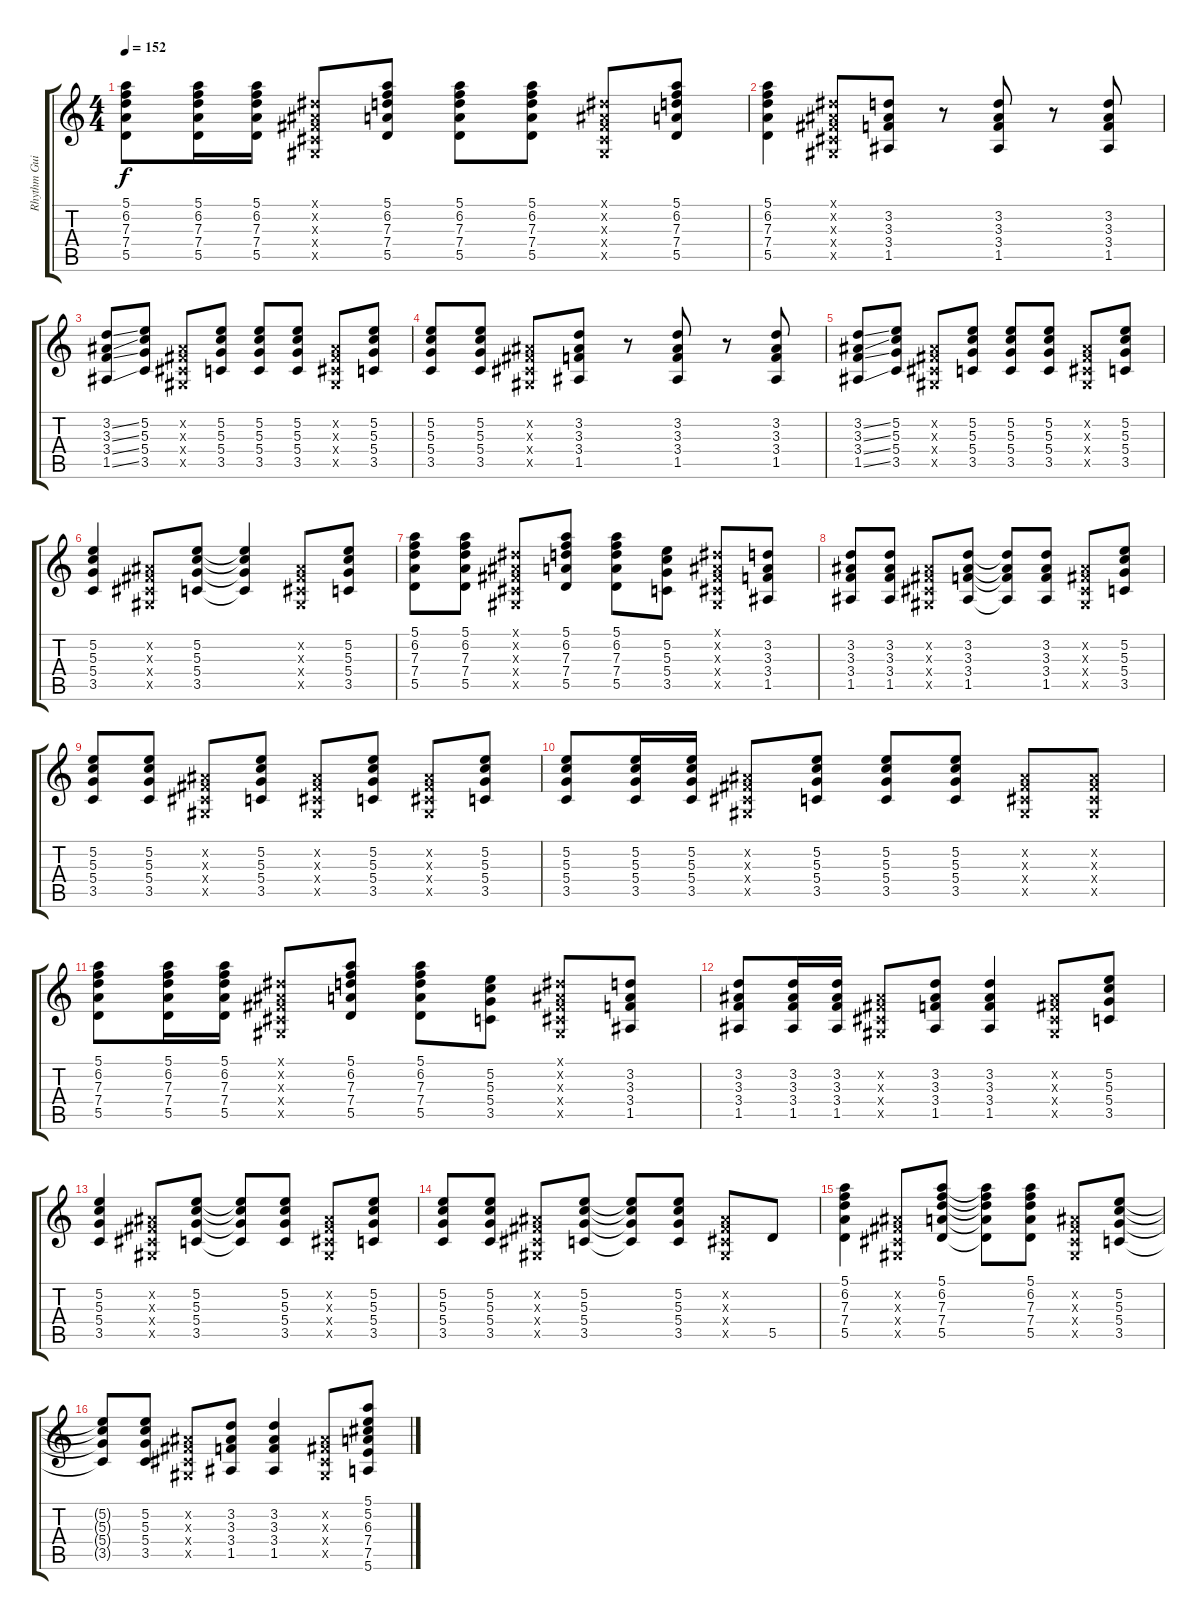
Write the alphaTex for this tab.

\track ("Rhythm Guitar" "Rhythm Gui") {instrument electricguitarjazz}
\staff {score tabs}
\tuning (E4 B3 G3 D3 A2 E2) {hide}
\ts (4 4)
\tempo 152
\clef g2
\ks c
(5.1 6.2 7.3 7.4 5.5).8{dy f} (5.1 6.2 7.3 7.4 5.5).16 (5.1 6.2 7.3 7.4 5.5).16 (-1.1{x} -1.2{x} -1.3{x} -1.4{x} -1.5{x}).8 (5.1 6.2 7.3 7.4 5.5).8 (5.1 6.2 7.3 7.4 5.5).8 (5.1 6.2 7.3 7.4 5.5).8 (-1.1{x} -1.2{x} -1.3{x} -1.4{x} -1.5{x}).8 (5.1 6.2 7.3 7.4 5.5).8 |
(5.1 6.2 7.3 7.4 5.5).4 (-1.1{x} -1.2{x} -1.3{x} -1.4{x} -1.5{x}).8 (3.2 3.3 3.4 1.5).8 r.8 (3.2 3.3 3.4 1.5).8 r.8 (3.2 3.3 3.4 1.5).8 |
(3.2{ss} 3.3{ss} 3.4{ss} 1.5{ss}).8 (5.2 5.3 5.4 3.5).8 (-1.2{x} -1.3{x} -1.4{x} -1.5{x}).8 (5.2 5.3 5.4 3.5).8 (5.2 5.3 5.4 3.5).8 (5.2 5.3 5.4 3.5).8 (-1.2{x} -1.3{x} -1.4{x} -1.5{x}).8 (5.2 5.3 5.4 3.5).8 |
(5.2 5.3 5.4 3.5).8 (5.2 5.3 5.4 3.5).8 (-1.2{x} -1.3{x} -1.4{x} -1.5{x}).8 (3.2 3.3 3.4 1.5).8 r.8 (3.2 3.3 3.4 1.5).8 r.8 (3.2 3.3 3.4 1.5).8 |
(3.2{ss} 3.3{ss} 3.4{ss} 1.5{ss}).8 (5.2 5.3 5.4 3.5).8 (-1.2{x} -1.3{x} -1.4{x} -1.5{x}).8 (5.2 5.3 5.4 3.5).8 (5.2 5.3 5.4 3.5).8 (5.2 5.3 5.4 3.5).8 (-1.2{x} -1.3{x} -1.4{x} -1.5{x}).8 (5.2 5.3 5.4 3.5).8 |
(5.2 5.3 5.4 3.5).4 (-1.2{x} -1.3{x} -1.4{x} -1.5{x}).8 (5.2 5.3 5.4 3.5).8 (5.2{t} 5.3{t} 5.4{t} 3.5{t}).4 (-1.2{x} -1.3{x} -1.4{x} -1.5{x}).8 (5.2 5.3 5.4 3.5).8 |
(5.1 6.2 7.3 7.4 5.5).8 (5.1 6.2 7.3 7.4 5.5).8 (-1.1{x} -1.2{x} -1.3{x} -1.4{x} -1.5{x}).8 (5.1 6.2 7.3 7.4 5.5).8 (5.1 6.2 7.3 7.4 5.5).8 (5.2 5.3 5.4 3.5).8 (-1.1{x} -1.2{x} -1.3{x} -1.4{x} -1.5{x}).8 (3.2 3.3 3.4 1.5).8 |
(3.2 3.3 3.4 1.5).8 (3.2 3.3 3.4 1.5).8 (-1.2{x} -1.3{x} -1.4{x} -1.5{x}).8 (3.2 3.3 3.4 1.5).8 (3.2{t} 3.3{t} 3.4{t} 1.5{t}).8 (3.2 3.3 3.4 1.5).8 (-1.2{x} -1.3{x} -1.4{x} -1.5{x}).8 (5.2 5.3 5.4 3.5).8 |
(5.2 5.3 5.4 3.5).8 (5.2 5.3 5.4 3.5).8 (-1.2{x} -1.3{x} -1.4{x} -1.5{x}).8 (5.2 5.3 5.4 3.5).8 (-1.2{x} -1.3{x} -1.4{x} -1.5{x}).8 (5.2 5.3 5.4 3.5).8 (-1.2{x} -1.3{x} -1.4{x} -1.5{x}).8 (5.2 5.3 5.4 3.5).8 |
(5.2 5.3 5.4 3.5).8 (5.2 5.3 5.4 3.5).16 (5.2 5.3 5.4 3.5).16 (-1.2{x} -1.3{x} -1.4{x} -1.5{x}).8 (5.2 5.3 5.4 3.5).8 (5.2 5.3 5.4 3.5).8 (5.2 5.3 5.4 3.5).8 (-1.2{x} -1.3{x} -1.4{x} -1.5{x}).8 (-1.2{x} -1.3{x} -1.4{x} -1.5{x}).8 |
(5.1 6.2 7.3 7.4 5.5).8 (5.1 6.2 7.3 7.4 5.5).16 (5.1 6.2 7.3 7.4 5.5).16 (-1.1{x} -1.2{x} -1.3{x} -1.4{x} -1.5{x}).8 (5.1 6.2 7.3 7.4 5.5).8 (5.1 6.2 7.3 7.4 5.5).8 (5.2 5.3 5.4 3.5).8 (-1.1{x} -1.2{x} -1.3{x} -1.4{x} -1.5{x}).8 (3.2 3.3 3.4 1.5).8 |
(3.2 3.3 3.4 1.5).8 (3.2 3.3 3.4 1.5).16 (3.2 3.3 3.4 1.5).16 (-1.2{x} -1.3{x} -1.4{x} -1.5{x}).8 (3.2 3.3 3.4 1.5).8 (3.2 3.3 3.4 1.5).4 (-1.2{x} -1.3{x} -1.4{x} -1.5{x}).8 (5.2 5.3 5.4 3.5).8 |
(5.2 5.3 5.4 3.5).4 (-1.2{x} -1.3{x} -1.4{x} -1.5{x}).8 (5.2 5.3 5.4 3.5).8 (5.2{t} 5.3{t} 5.4{t} 3.5{t}).8 (5.2 5.3 5.4 3.5).8 (-1.2{x} -1.3{x} -1.4{x} -1.5{x}).8 (5.2 5.3 5.4 3.5).8 |
(5.2 5.3 5.4 3.5).8 (5.2 5.3 5.4 3.5).8 (-1.2{x} -1.3{x} -1.4{x} -1.5{x}).8 (5.2 5.3 5.4 3.5).8 (5.2{t} 5.3{t} 5.4{t} 3.5{t}).8 (5.2 5.3 5.4 3.5).8 (-1.2{x} -1.3{x} -1.4{x} -1.5{x}).8 5.5.8 |
(5.1 6.2 7.3 7.4 5.5).4 (-1.2{x} -1.3{x} -1.4{x} -1.5{x}).8 (5.1 6.2 7.3 7.4 5.5).8 (5.1{t} 6.2{t} 7.3{t} 7.4{t} 5.5{t}).8 (5.1 6.2 7.3 7.4 5.5).8 (-1.2{x} -1.3{x} -1.4{x} -1.5{x}).8 (5.2 5.3 5.4 3.5).8 |
(5.2{t} 5.3{t} 5.4{t} 3.5{t}).8 (5.2 5.3 5.4 3.5).8 (-1.2{x} -1.3{x} -1.4{x} -1.5{x}).8 (3.2 3.3 3.4 1.5).8 (3.2 3.3 3.4 1.5).4 (-1.2{x} -1.3{x} -1.4{x} -1.5{x}).8 (5.1 5.2 6.3 7.4 7.5 5.6).8
